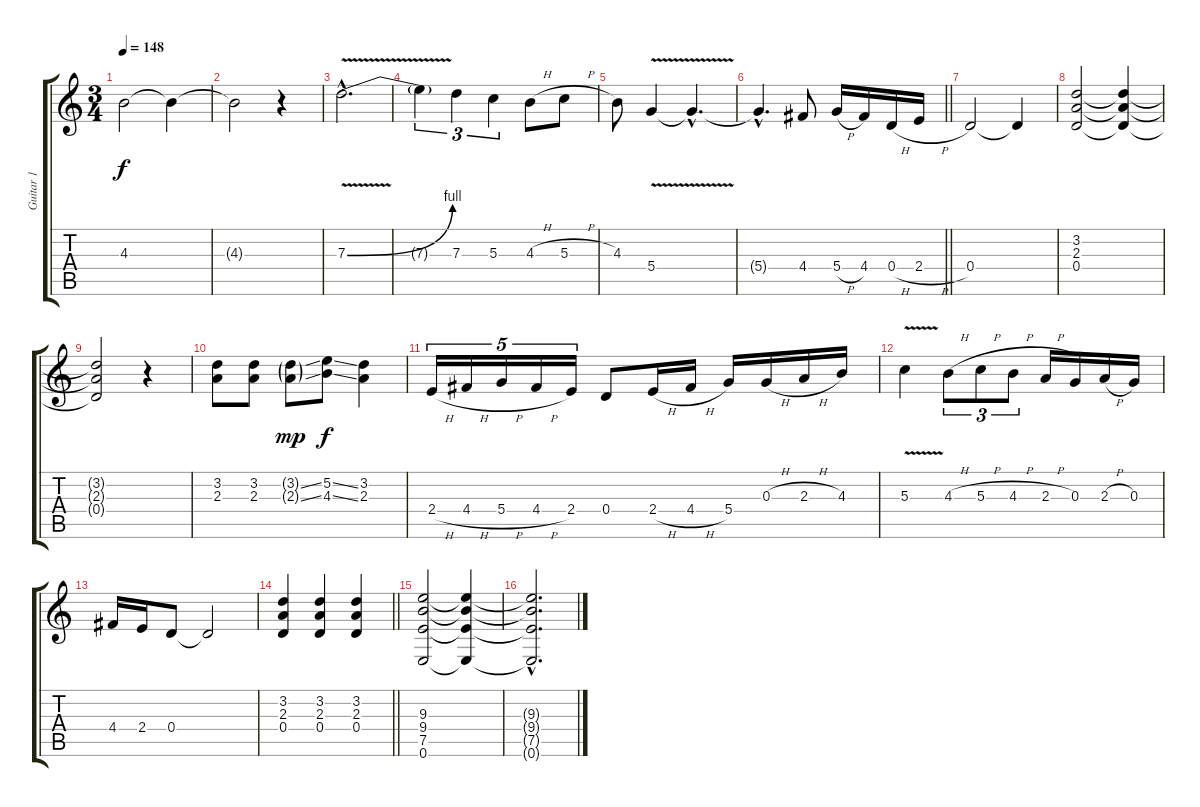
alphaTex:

\track ("Guitar 1" "Guitar 1") {instrument distortionguitar}
\staff {score tabs}
\tuning (E4 B3 G3 D3 A2 E2) {hide}
\ts (3 4)
\tempo 148
\clef g2
\ks c
4.3{t}.2{dy f} 4.3{t}.4 |
4.3{t}.2 r.4 |
7.3{be (bend 0 0 60 4) v hac}.2{d} |
7.3{t}.4{tu (3 2)} 7.3.4{tu (3 2)} 5.3.4{tu (3 2)} 4.3{h}.8 5.3{h}.8 |
4.3.8 5.4{v}.4 5.4{hac t}.4{d} |
\barLineRight lightlight
5.4{hac t}.4{d} 4.4.8 5.4{h}.16 4.4.16 0.4{h}.16 2.4{h}.16 |
0.4.2 0.4{t}.4 |
(3.2 2.3 0.4).2 (3.2{t} 2.3{t} 0.4{t}).4 |
(3.2{t} 2.3{t} 0.4{t}).2 r.4 |
(3.2 2.3).8 (3.2 2.3).8 (3.2{ss g} 2.3{ss g}).8{dy mp} (5.2{ss} 4.3{ss}).8{dy f} (3.2 2.3).4 |
2.4{h}.16{tu (5 4)} 4.4{h}.16{tu (5 4)} 5.4{h}.16{tu (5 4)} 4.4{h}.16{tu (5 4)} 2.4.16{tu (5 4)} 0.4.8 2.4{h}.16 4.4{h}.16 5.4.16 0.3{h}.16 2.3{h}.16 4.3.16 |
5.3{v}.4 4.3{h}.8{tu (3 2)} 5.3{h}.8{tu (3 2)} 4.3{h}.8{tu (3 2)} 2.3{h}.16 0.3.16 2.3{h}.16 0.3.16 |
4.4.16 2.4.16 0.4.8 0.4{t}.2 |
\barLineRight lightlight
(3.2 2.3 0.4).4 (3.2 2.3 0.4).4 (3.2 2.3 0.4).4 |
(9.3 9.4 7.5 0.6).2 (9.3{t} 9.4{t} 7.5{t} 0.6{t}).4 |
(9.3{hac t} 9.4{hac t} 7.5{hac t} 0.6{hac t}).2{d}
